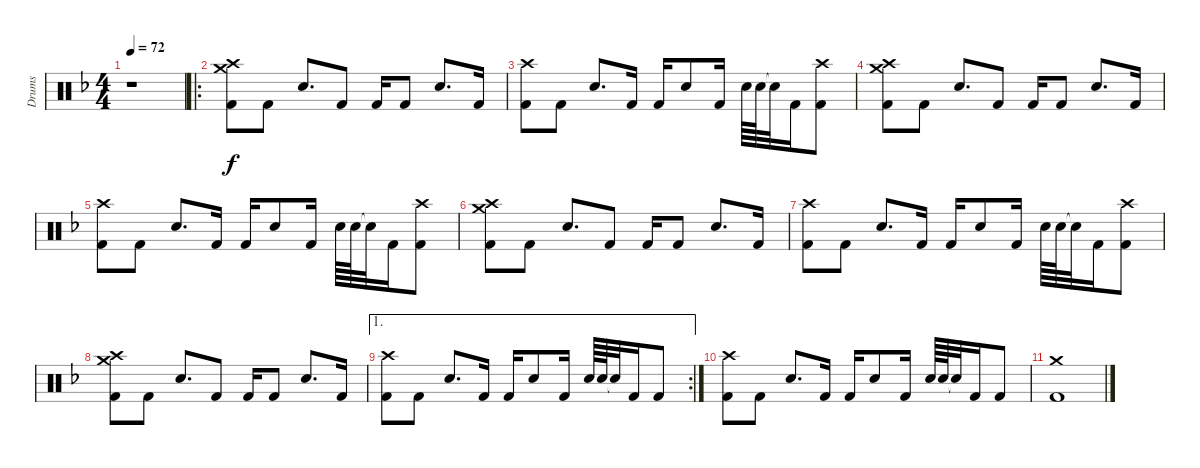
\track ("Drums" "Drums") {instrument percussion}
\staff {score}
\articulation defaults
\ts (4 4)
\tempo 72
\clef neutral
\ks dminor
r.1{dy f} |
\ro
("Crash high (hit)" "Crash medium (hit)" "Kick (hit) 2").8 "Kick (hit) 2".8 "Snare (hit) 2".8{d} "Kick (hit) 2".8 "Kick (hit) 2".16 "Kick (hit) 2".8 "Snare (hit) 2".8{d} "Kick (hit) 2".16 |
("Crash high (hit)" "Kick (hit) 2").8 "Kick (hit) 2".8 "Snare (hit) 2".8{d} "Kick (hit) 2".16 "Kick (hit) 2".16 "Snare (hit) 2".8 "Kick (hit) 2".16 "Snare (hit) 2".64 "Snare (hit) 2".64 "Snare (hit)"{t}.32 "Kick (hit) 2".16 ("Crash high (hit)" "Kick (hit) 2").8 |
("Crash high (hit)" "Crash medium (hit)" "Kick (hit) 2").8 "Kick (hit) 2".8 "Snare (hit) 2".8{d} "Kick (hit) 2".8 "Kick (hit) 2".16 "Kick (hit) 2".8 "Snare (hit) 2".8{d} "Kick (hit) 2".16 |
("Crash high (hit)" "Kick (hit) 2").8 "Kick (hit) 2".8 "Snare (hit) 2".8{d} "Kick (hit) 2".16 "Kick (hit) 2".16 "Snare (hit) 2".8 "Kick (hit) 2".16 "Snare (hit) 2".64 "Snare (hit) 2".64 "Snare (hit)"{t}.32 "Kick (hit) 2".16 ("Crash high (hit)" "Kick (hit) 2").8 |
("Crash high (hit)" "Crash medium (hit)" "Kick (hit) 2").8 "Kick (hit) 2".8 "Snare (hit) 2".8{d} "Kick (hit) 2".8 "Kick (hit) 2".16 "Kick (hit) 2".8 "Snare (hit) 2".8{d} "Kick (hit) 2".16 |
("Crash high (hit)" "Kick (hit) 2").8 "Kick (hit) 2".8 "Snare (hit) 2".8{d} "Kick (hit) 2".16 "Kick (hit) 2".16 "Snare (hit) 2".8 "Kick (hit) 2".16 "Snare (hit) 2".64 "Snare (hit) 2".64 "Snare (hit)"{t}.32 "Kick (hit) 2".16 ("Crash high (hit)" "Kick (hit) 2").8 |
("Crash high (hit)" "Crash medium (hit)" "Kick (hit) 2").8 "Kick (hit) 2".8 "Snare (hit) 2".8{d} "Kick (hit) 2".8 "Kick (hit) 2".16 "Kick (hit) 2".8 "Snare (hit) 2".8{d} "Kick (hit) 2".16 |
\ae 1
\rc 2
("Crash high (hit)" "Kick (hit) 2").8 "Kick (hit) 2".8 "Snare (hit) 2".8{d} "Kick (hit) 2".16 "Kick (hit) 2".16 "Snare (hit) 2".8 "Kick (hit) 2".16 "Snare (hit) 2".64 "Snare (hit) 2".64 "Snare (hit)"{t}.32 "Kick (hit) 2".16 "Kick (hit) 2".8 |
("Crash high (hit)" "Kick (hit) 2").8 "Kick (hit) 2".8 "Snare (hit) 2".8{d} "Kick (hit) 2".16 "Kick (hit) 2".16 "Snare (hit) 2".8 "Kick (hit) 2".16 "Snare (hit) 2".64 "Snare (hit) 2".64 "Snare (hit)"{t}.32 "Kick (hit) 2".16 "Kick (hit) 2".8 |
("Crash medium (hit)" "Kick (hit) 2").1
